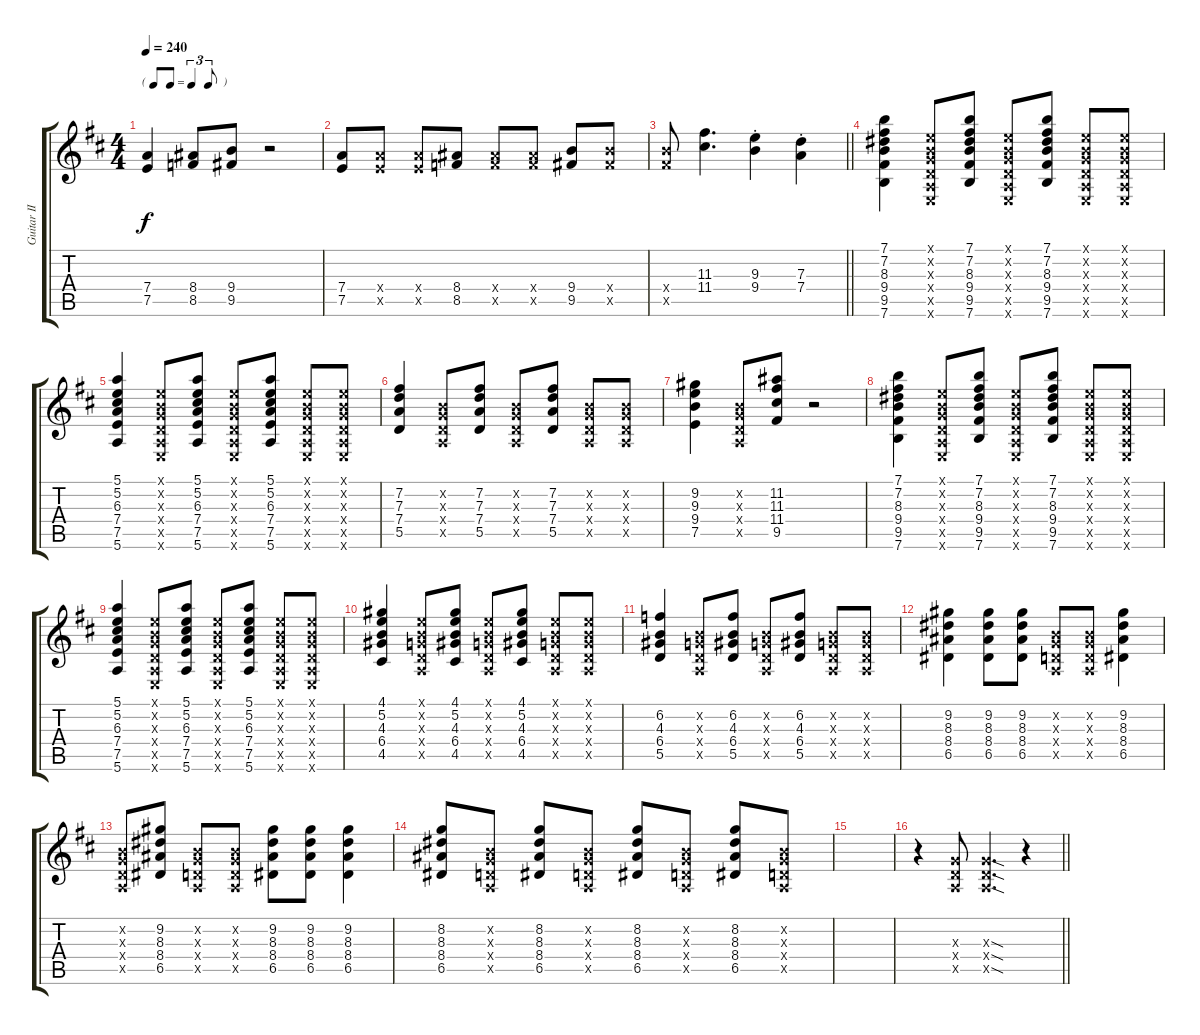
\track ("Guitar II (Nakano Azusa)" "Guitar II ") {instrument distortionguitar}
\staff {score tabs}
\tuning (E4 B3 G3 D3 A2 E2) {hide}
\ts (4 4)
\tf triplet8th
\tempo 240
\clef g2
\ks d
(7.4 7.5).4{dy f} (8.4 8.5).8 (9.4 9.5).8 r.2 |
(7.4 7.5).8 (7.4{x} 7.5{x}).8 (7.4{x} 7.5{x}).8 (8.4 8.5).8 (8.4{x} 8.5{x}).8 (8.4{x} 8.5{x}).8 (9.4 9.5).8 (9.4{x} 9.5{x}).8 |
\barLineRight lightlight
(9.4{x} 9.5{x}).8 (11.3 11.4).4{d} (9.3{st} 9.4{st}).4 (7.3{st} 7.4{st}).4 |
(7.1 7.2 8.3 9.4 9.5 7.6).4 (0.1{x} 0.2{x} 0.3{x} 0.4{x} 0.5{x} 0.6{x}).8 (7.1 7.2 8.3 9.4 9.5 7.6).8 (0.1{x} 0.2{x} 0.3{x} 0.4{x} 0.5{x} 0.6{x}).8 (7.1 7.2 8.3 9.4 9.5 7.6).8 (0.1{x} 0.2{x} 0.3{x} 0.4{x} 0.5{x} 0.6{x}).8 (0.1{x} 0.2{x} 0.3{x} 0.4{x} 0.5{x} 0.6{x}).8 |
(5.1 5.2 6.3 7.4 7.5 5.6).4 (0.1{x} 0.2{x} 0.3{x} 0.4{x} 0.5{x} 0.6{x}).8 (5.1 5.2 6.3 7.4 7.5 5.6).8 (0.1{x} 0.2{x} 0.3{x} 0.4{x} 0.5{x} 0.6{x}).8 (5.1 5.2 6.3 7.4 7.5 5.6).8 (0.1{x} 0.2{x} 0.3{x} 0.4{x} 0.5{x} 0.6{x}).8 (0.1{x} 0.2{x} 0.3{x} 0.4{x} 0.5{x} 0.6{x}).8 |
(7.2 7.3 7.4 5.5).4 (0.2{x} 0.3{x} 0.4{x} 0.5{x}).8 (7.2 7.3 7.4 5.5).8 (0.2{x} 0.3{x} 0.4{x} 0.5{x}).8 (7.2 7.3 7.4 5.5).8 (0.2{x} 0.3{x} 0.4{x} 0.5{x}).8 (0.2{x} 0.3{x} 0.4{x} 0.5{x}).8 |
(9.2 9.3 9.4 7.5).4 (0.2{x} 0.3{x} 0.4{x} 0.5{x}).8 (11.2 11.3 11.4 9.5).8 r.2 |
(7.1 7.2 8.3 9.4 9.5 7.6).4 (0.1{x} 0.2{x} 0.3{x} 0.4{x} 0.5{x} 0.6{x}).8 (7.1 7.2 8.3 9.4 9.5 7.6).8 (0.1{x} 0.2{x} 0.3{x} 0.4{x} 0.5{x} 0.6{x}).8 (7.1 7.2 8.3 9.4 9.5 7.6).8 (0.1{x} 0.2{x} 0.3{x} 0.4{x} 0.5{x} 0.6{x}).8 (0.1{x} 0.2{x} 0.3{x} 0.4{x} 0.5{x} 0.6{x}).8 |
(5.1 5.2 6.3 7.4 7.5 5.6).4 (0.1{x} 0.2{x} 0.3{x} 0.4{x} 0.5{x} 0.6{x}).8 (5.1 5.2 6.3 7.4 7.5 5.6).8 (0.1{x} 0.2{x} 0.3{x} 0.4{x} 0.5{x} 0.6{x}).8 (5.1 5.2 6.3 7.4 7.5 5.6).8 (0.1{x} 0.2{x} 0.3{x} 0.4{x} 0.5{x} 0.6{x}).8 (0.1{x} 0.2{x} 0.3{x} 0.4{x} 0.5{x} 0.6{x}).8 |
(4.1 5.2 4.3 6.4 4.5).4 (0.1{x} 0.2{x} 0.3{x} 0.4{x} 0.5{x}).8 (4.1 5.2 4.3 6.4 4.5).8 (0.1{x} 0.2{x} 0.3{x} 0.4{x} 0.5{x}).8 (4.1 5.2 4.3 6.4 4.5).8 (0.1{x} 0.2{x} 0.3{x} 0.4{x} 0.5{x}).8 (0.1{x} 0.2{x} 0.3{x} 0.4{x} 0.5{x}).8 |
(6.2 4.3 6.4 5.5).4 (0.2{x} 0.3{x} 0.4{x} 0.5{x}).8 (6.2 4.3 6.4 5.5).8 (0.2{x} 0.3{x} 0.4{x} 0.5{x}).8 (6.2 4.3 6.4 5.5).8 (0.2{x} 0.3{x} 0.4{x} 0.5{x}).8 (0.2{x} 0.3{x} 0.4{x} 0.5{x}).8 |
(9.2 8.3 8.4 6.5).4 (9.2 8.3 8.4 6.5).8 (9.2 8.3 8.4 6.5).8 (0.2{x} 0.3{x} 0.4{x} 0.5{x}).8 (0.2{x} 0.3{x} 0.4{x} 0.5{x}).8 (9.2 8.3 8.4 6.5).4 |
(0.2{x} 0.3{x} 0.4{x} 0.5{x}).8 (9.2 8.3 8.4 6.5).8 (0.2{x} 0.3{x} 0.4{x} 0.5{x}).8 (0.2{x} 0.3{x} 0.4{x} 0.5{x}).8 (9.2 8.3 8.4 6.5).8 (9.2 8.3 8.4 6.5).8 (9.2 8.3 8.4 6.5).4 |
(8.2 8.3 8.4 6.5).8 (0.2{x} 0.3{x} 0.4{x} 0.5{x}).8 (8.2 8.3 8.4 6.5).8 (0.2{x} 0.3{x} 0.4{x} 0.5{x}).8 (8.2 8.3 8.4 6.5).8 (0.2{x} 0.3{x} 0.4{x} 0.5{x}).8 (8.2 8.3 8.4 6.5).8 (0.2{x} 0.3{x} 0.4{x} 0.5{x}).8 |
|
\barLineRight lightlight
r.4 (0.3{x} 0.4{x} 0.5{x}).8 (0.3{sod x} 0.4{sod x} 0.5{sod x}).4{d} r.4
